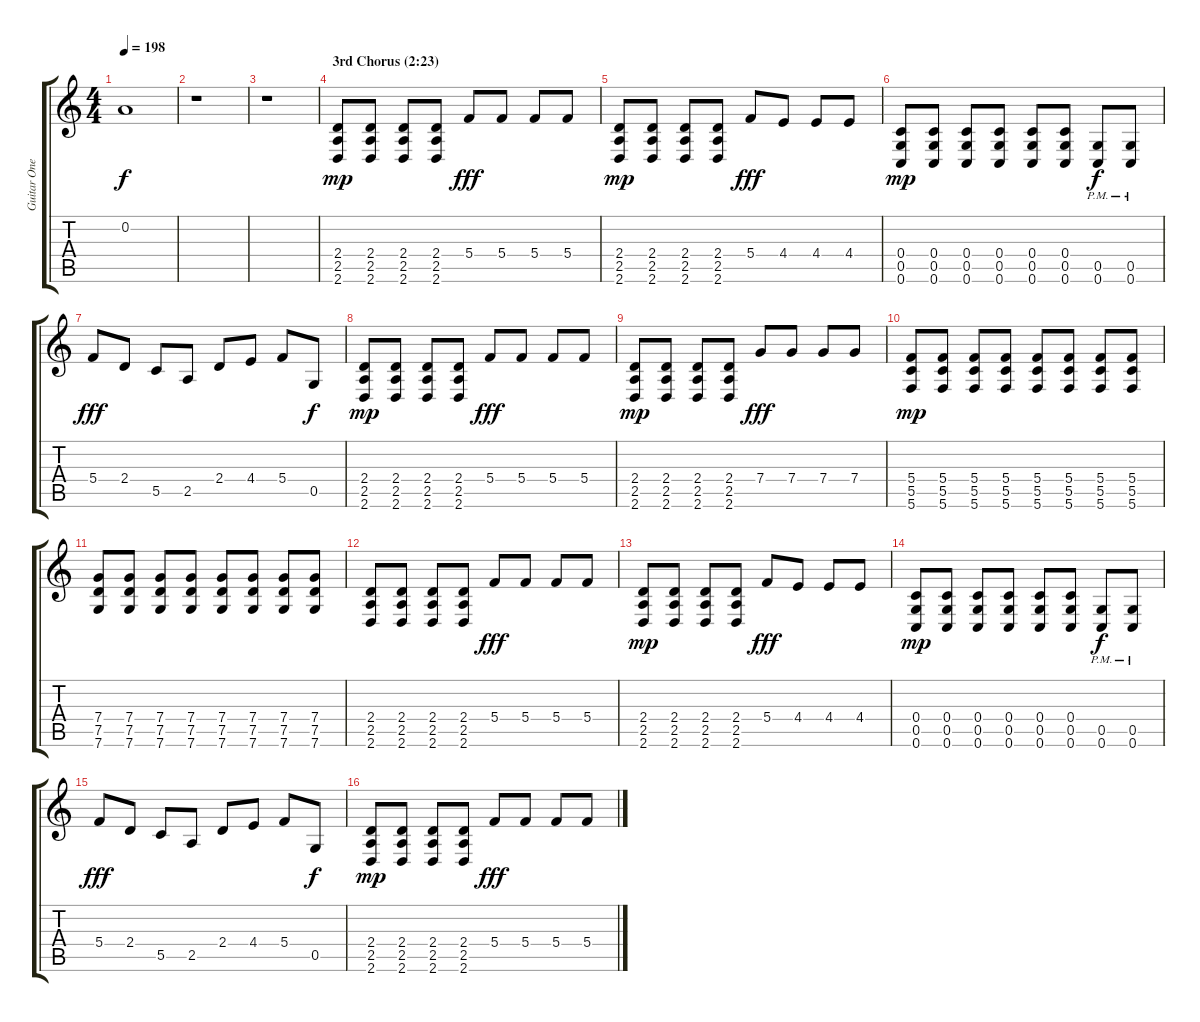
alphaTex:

\track ("Guitar One" "Guitar One") {instrument distortionguitar}
\staff {score tabs}
\tuning (D4 A3 F3 C3 G2 C2) {hide}
\ts (4 4)
\tempo 198
\clef g2
\ks c
0.2{t}.1{dy f} |
r.1 |
r.1 |
\section ("" "3rd Chorus (2:23)")
(2.4 2.5 2.6).8{dy mp volume 16 balance 0 instrument distortionguitar} (2.4 2.5 2.6).8 (2.4 2.5 2.6).8 (2.4 2.5 2.6).8 5.4.8{dy fff} 5.4.8 5.4.8 5.4.8 |
(2.4 2.5 2.6).8{dy mp} (2.4 2.5 2.6).8 (2.4 2.5 2.6).8 (2.4 2.5 2.6).8 5.4.8{dy fff} 4.4.8 4.4.8 4.4.8 |
(0.4 0.5 0.6).8{dy mp} (0.4 0.5 0.6).8 (0.4 0.5 0.6).8 (0.4 0.5 0.6).8 (0.4 0.5 0.6).8 (0.4 0.5 0.6).8 (0.5{pm} 0.6{pm}).8{dy f} (0.5{pm} 0.6{pm}).8 |
5.4.8{dy fff} 2.4.8 5.5.8 2.5.8 2.4.8 4.4.8 5.4.8 0.5.8{dy f} |
(2.4 2.5 2.6).8{dy mp} (2.4 2.5 2.6).8 (2.4 2.5 2.6).8 (2.4 2.5 2.6).8 5.4.8{dy fff} 5.4.8 5.4.8 5.4.8 |
(2.4 2.5 2.6).8{dy mp} (2.4 2.5 2.6).8 (2.4 2.5 2.6).8 (2.4 2.5 2.6).8 7.4.8{dy fff} 7.4.8 7.4.8 7.4.8 |
(5.4 5.5 5.6).8{dy mp} (5.4 5.5 5.6).8 (5.4 5.5 5.6).8 (5.4 5.5 5.6).8 (5.4 5.5 5.6).8 (5.4 5.5 5.6).8 (5.4 5.5 5.6).8 (5.4 5.5 5.6).8 |
(7.4 7.5 7.6).8 (7.4 7.5 7.6).8 (7.4 7.5 7.6).8 (7.4 7.5 7.6).8 (7.4 7.5 7.6).8 (7.4 7.5 7.6).8 (7.4 7.5 7.6).8 (7.4 7.5 7.6).8 |
(2.4 2.5 2.6).8 (2.4 2.5 2.6).8 (2.4 2.5 2.6).8 (2.4 2.5 2.6).8 5.4.8{dy fff} 5.4.8 5.4.8 5.4.8 |
(2.4 2.5 2.6).8{dy mp} (2.4 2.5 2.6).8 (2.4 2.5 2.6).8 (2.4 2.5 2.6).8 5.4.8{dy fff} 4.4.8 4.4.8 4.4.8 |
(0.4 0.5 0.6).8{dy mp} (0.4 0.5 0.6).8 (0.4 0.5 0.6).8 (0.4 0.5 0.6).8 (0.4 0.5 0.6).8 (0.4 0.5 0.6).8 (0.5{pm} 0.6{pm}).8{dy f} (0.5{pm} 0.6{pm}).8 |
5.4.8{dy fff} 2.4.8 5.5.8 2.5.8 2.4.8 4.4.8 5.4.8 0.5.8{dy f} |
(2.4 2.5 2.6).8{dy mp} (2.4 2.5 2.6).8 (2.4 2.5 2.6).8 (2.4 2.5 2.6).8 5.4.8{dy fff} 5.4.8 5.4.8 5.4.8
